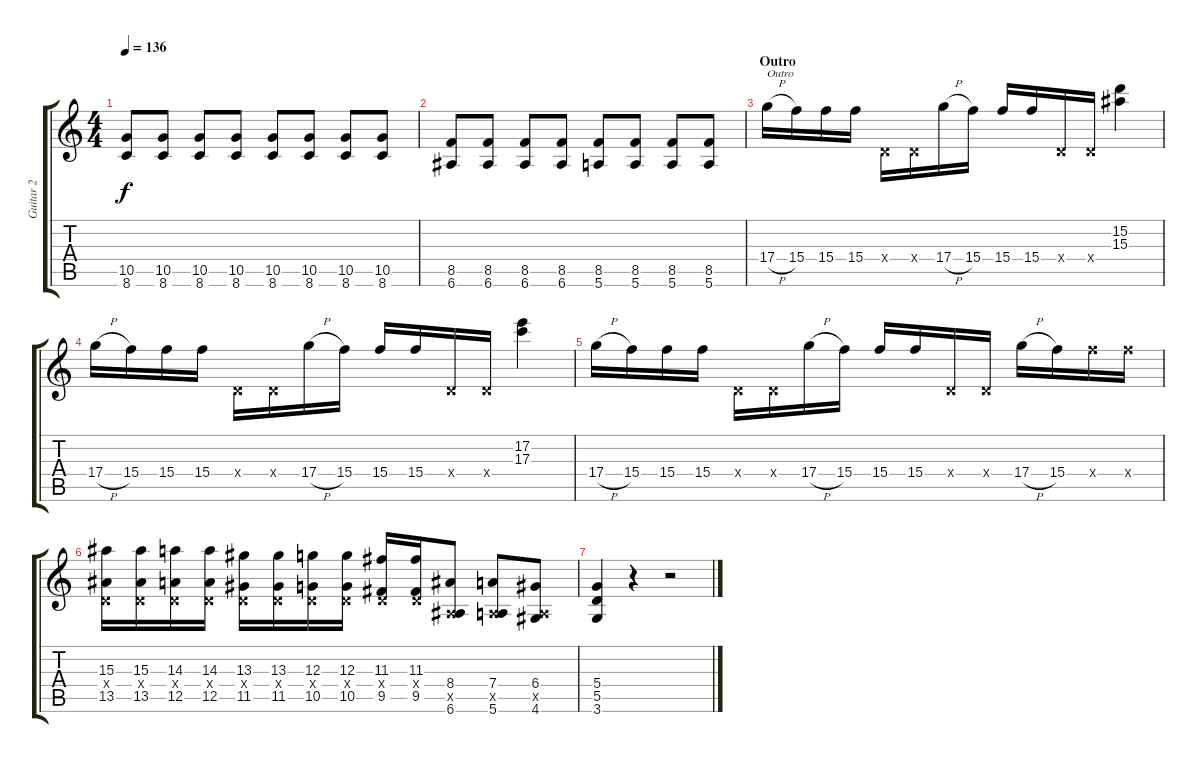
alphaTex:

\track ("Guitar 2" "Guitar 2") {instrument overdrivenguitar}
\staff {score tabs}
\tuning (E4 B3 G3 D3 A2 E2) {hide}
\ts (4 4)
\tempo 136
\clef g2
\ks c
(10.5 8.6).8{dy f} (10.5 8.6).8 (10.5 8.6).8 (10.5 8.6).8 (10.5 8.6).8 (10.5 8.6).8 (10.5 8.6).8 (10.5 8.6).8 |
(8.5 6.6).8 (8.5 6.6).8 (8.5 6.6).8 (8.5 6.6).8 (8.5 5.6).8 (8.5 5.6).8 (8.5 5.6).8 (8.5 5.6).8 |
\section ("" "Outro")
17.4{h}.16{txt "Outro"} 15.4.16 15.4.16 15.4.16 0.4{x}.16 0.4{x}.16 17.4{h}.16 15.4.16 15.4.16 15.4.16 0.4{x}.16 0.4{x}.16 (15.2 15.3).4 |
17.4{h}.16 15.4.16 15.4.16 15.4.16 0.4{x}.16 0.4{x}.16 17.4{h}.16 15.4.16 15.4.16 15.4.16 0.4{x}.16 0.4{x}.16 (17.2 17.3).4 |
17.4{h}.16 15.4.16 15.4.16 15.4.16 0.4{x}.16 0.4{x}.16 17.4{h}.16 15.4.16 15.4.16 15.4.16 0.4{x}.16 0.4{x}.16 17.4{h}.16 15.4.16 15.4{x}.16 15.4{x}.16 |
(15.3 0.4{x} 13.5).16 (15.3 0.4{x} 13.5).16 (14.3 0.4{x} 12.5).16 (14.3 0.4{x} 12.5).16 (13.3 0.4{x} 11.5).16 (13.3 0.4{x} 11.5).16 (12.3 0.4{x} 10.5).16 (12.3 0.4{x} 10.5).16 (11.3 0.4{x} 9.5).16 (11.3 0.4{x} 9.5).16 (8.4 0.5{x} 6.6).8 (7.4 0.5{x} 5.6).8 (6.4 0.5{x} 4.6).8 |
(5.4 5.5 3.6).4 r.4 r.2
